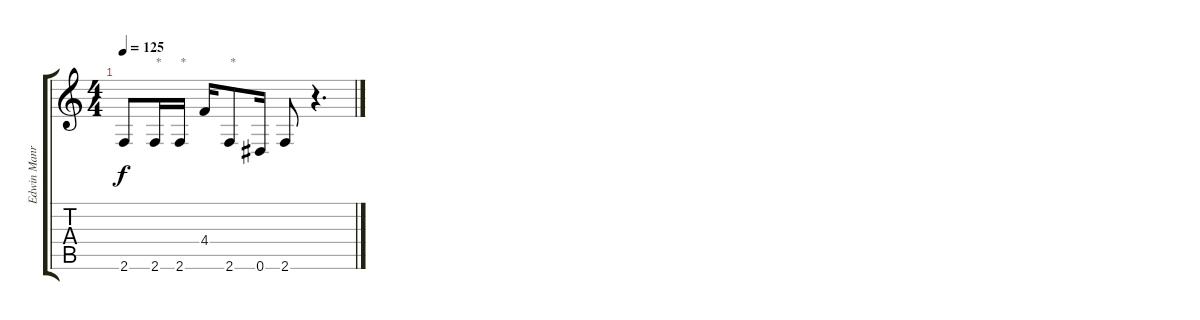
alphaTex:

\track ("Edwin Manrique" "Edwin Manr") {instrument distortionguitar}
\staff {score tabs}
\tuning (Eb4 Bb3 Gb3 Db3 Ab2 Eb2) {hide}
\ts (4 4)
\tempo 125
\clef g2
\ks c
2.6.8{dy f} 2.6.16{txt "*"} 2.6.16{txt "*"} 4.4.16 2.6.8{txt "*"} 0.6.16 2.6.8 r.4{d}
